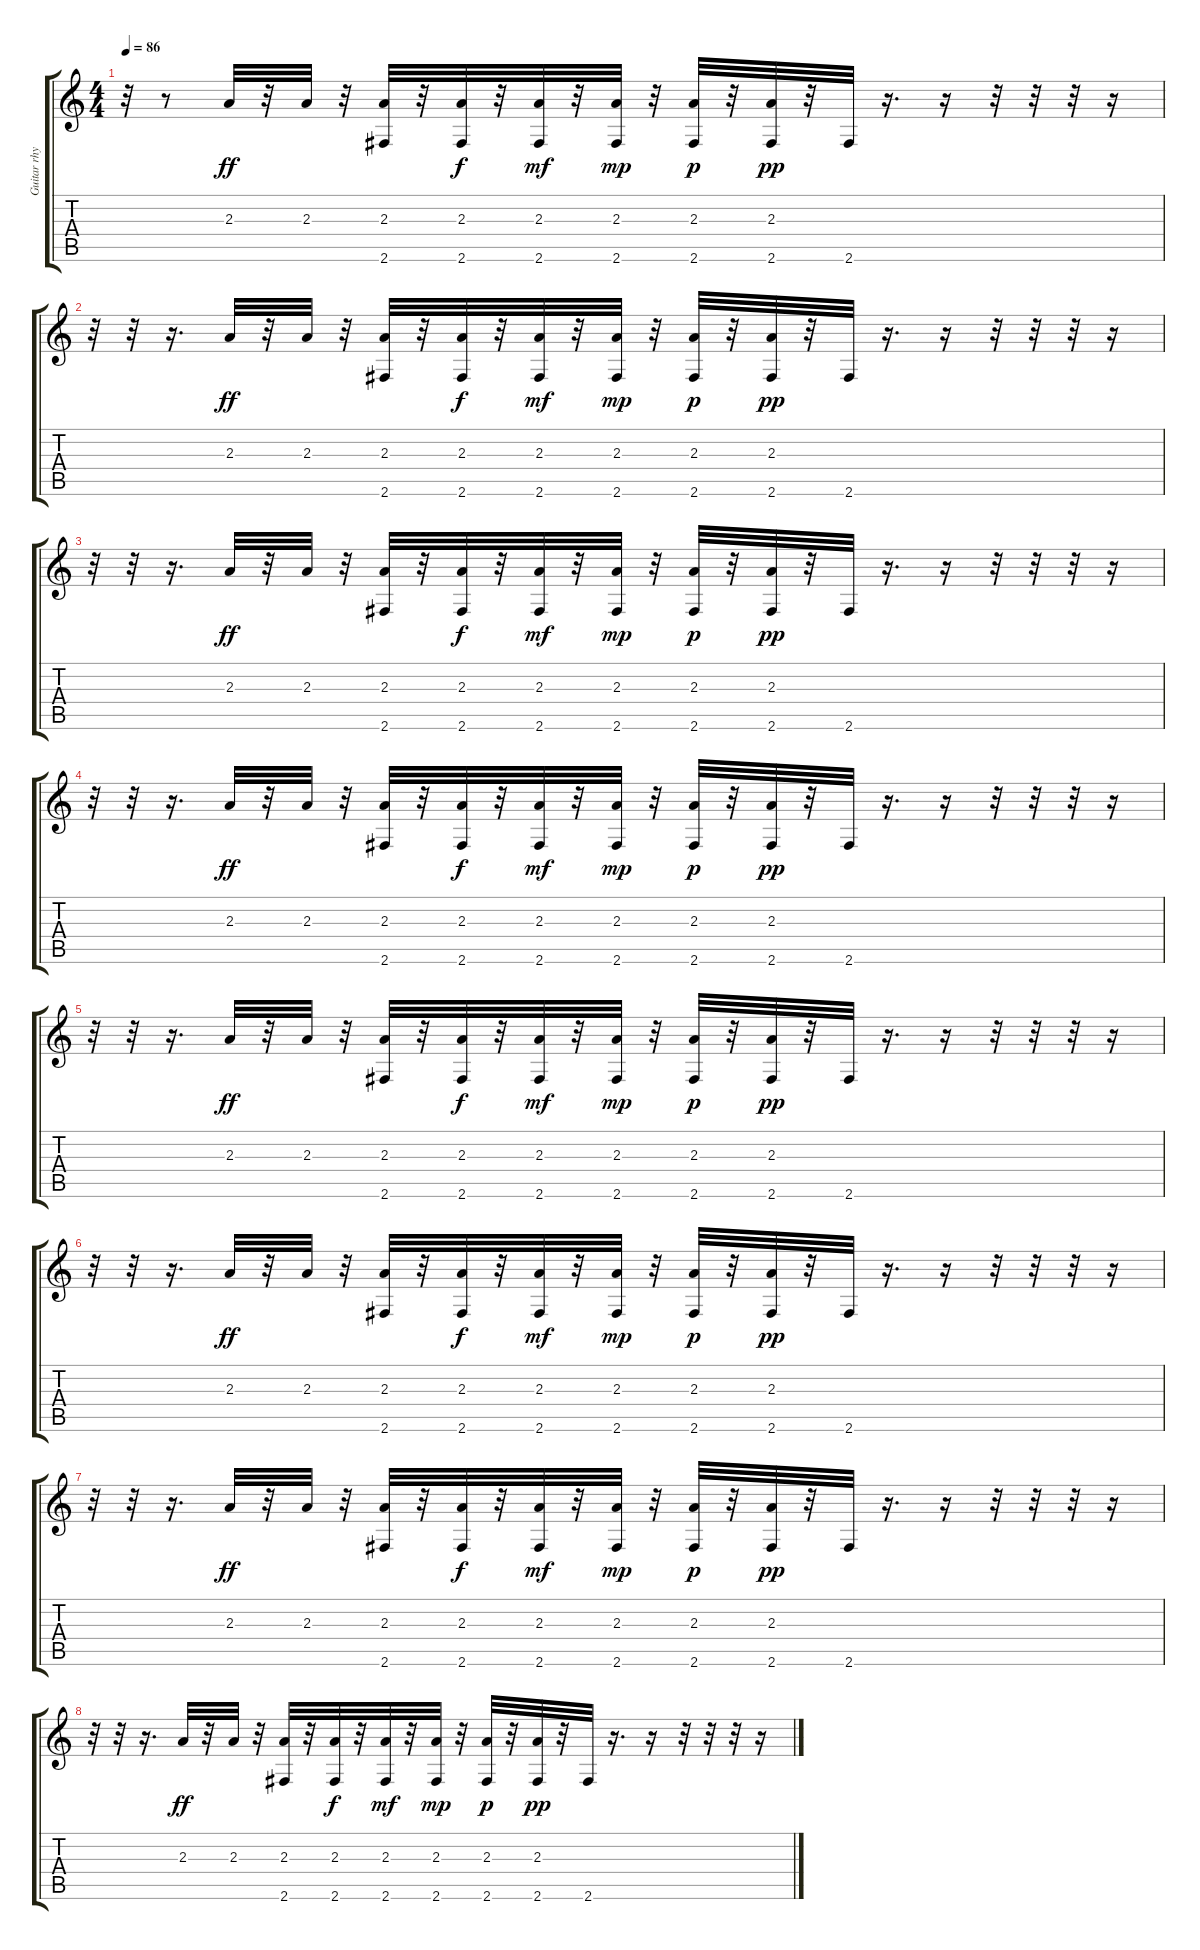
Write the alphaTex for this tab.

\track ("Guitar rhythm Echo" "Guitar rhy") {instrument overdrivenguitar}
\staff {score tabs}
\tuning (E4 B3 G3 D3 A2 E2) {hide}
\ts (4 4)
\tempo 86
\clef g2
\ks c
r.32{dy p} r.8 2.3.32{dy ff} r.32 2.3.32 r.32 (2.3 2.6).32 r.32 (2.3 2.6).32{dy f} r.32 (2.3 2.6).32{dy mf} r.32 (2.3 2.6).32{dy mp} r.32 (2.3 2.6).32{dy p} r.32 (2.3 2.6).32{dy pp} r.32 2.6.32 r.16{d} r.16 r.32 r.32 r.32 r.16 |
r.32 r.32 r.16{d} 2.3.32{dy ff} r.32 2.3.32 r.32 (2.3 2.6).32 r.32 (2.3 2.6).32{dy f} r.32 (2.3 2.6).32{dy mf} r.32 (2.3 2.6).32{dy mp} r.32 (2.3 2.6).32{dy p} r.32 (2.3 2.6).32{dy pp} r.32 2.6.32 r.16{d} r.16 r.32 r.32 r.32 r.16 |
r.32 r.32 r.16{d} 2.3.32{dy ff} r.32 2.3.32 r.32 (2.3 2.6).32 r.32 (2.3 2.6).32{dy f} r.32 (2.3 2.6).32{dy mf} r.32 (2.3 2.6).32{dy mp} r.32 (2.3 2.6).32{dy p} r.32 (2.3 2.6).32{dy pp} r.32 2.6.32 r.16{d} r.16 r.32 r.32 r.32 r.16 |
r.32 r.32 r.16{d} 2.3.32{dy ff} r.32 2.3.32 r.32 (2.3 2.6).32 r.32 (2.3 2.6).32{dy f} r.32 (2.3 2.6).32{dy mf} r.32 (2.3 2.6).32{dy mp} r.32 (2.3 2.6).32{dy p} r.32 (2.3 2.6).32{dy pp} r.32 2.6.32 r.16{d} r.16 r.32 r.32 r.32 r.16 |
r.32 r.32 r.16{d} 2.3.32{dy ff} r.32 2.3.32 r.32 (2.3 2.6).32 r.32 (2.3 2.6).32{dy f} r.32 (2.3 2.6).32{dy mf} r.32 (2.3 2.6).32{dy mp} r.32 (2.3 2.6).32{dy p} r.32 (2.3 2.6).32{dy pp} r.32 2.6.32 r.16{d} r.16 r.32 r.32 r.32 r.16 |
r.32 r.32 r.16{d} 2.3.32{dy ff} r.32 2.3.32 r.32 (2.3 2.6).32 r.32 (2.3 2.6).32{dy f} r.32 (2.3 2.6).32{dy mf} r.32 (2.3 2.6).32{dy mp} r.32 (2.3 2.6).32{dy p} r.32 (2.3 2.6).32{dy pp} r.32 2.6.32 r.16{d} r.16 r.32 r.32 r.32 r.16 |
r.32 r.32 r.16{d} 2.3.32{dy ff} r.32 2.3.32 r.32 (2.3 2.6).32 r.32 (2.3 2.6).32{dy f} r.32 (2.3 2.6).32{dy mf} r.32 (2.3 2.6).32{dy mp} r.32 (2.3 2.6).32{dy p} r.32 (2.3 2.6).32{dy pp} r.32 2.6.32 r.16{d} r.16 r.32 r.32 r.32 r.16 |
r.32 r.32 r.16{d} 2.3.32{dy ff} r.32 2.3.32 r.32 (2.3 2.6).32 r.32 (2.3 2.6).32{dy f} r.32 (2.3 2.6).32{dy mf} r.32 (2.3 2.6).32{dy mp} r.32 (2.3 2.6).32{dy p} r.32 (2.3 2.6).32{dy pp} r.32 2.6.32 r.16{d} r.16 r.32 r.32 r.32 r.16
